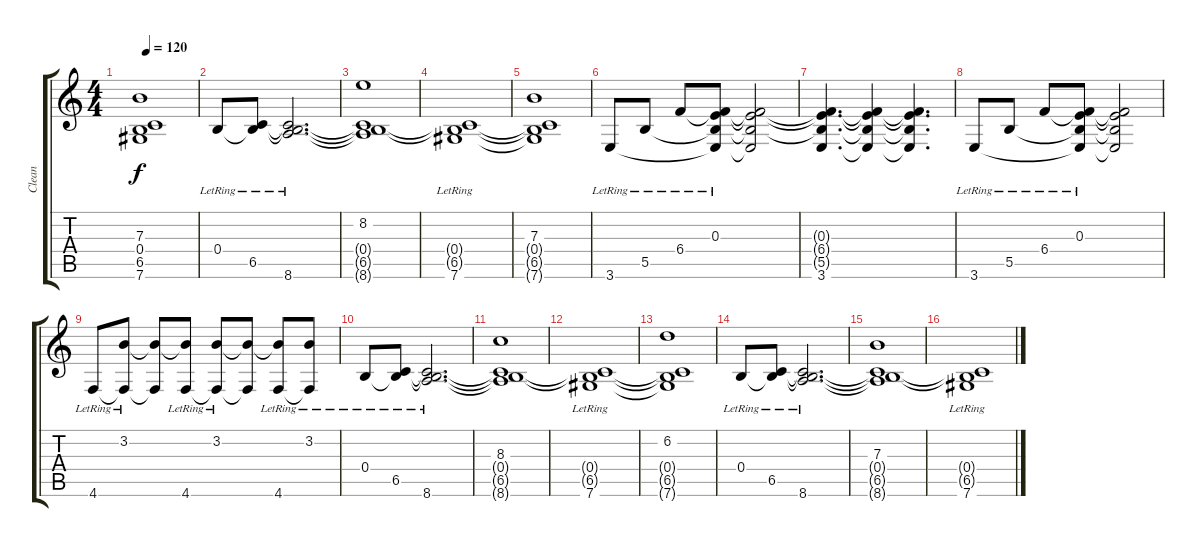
\track ("Clean" "Clean") {instrument electricguitarjazz}
\staff {score tabs}
\tuning (Db4 Ab3 E3 B2 Gb2 Db2) {hide}
\ts (4 4)
\tempo 120
\clef g2
\ks c
(7.3 0.4{t} 6.5{t} 7.6{t}).1{dy f} |
0.4{lr}.8 (0.4{t} 6.5{lr}).8 (0.4{t} 6.5{t} 8.6{lr}).2{d} |
(8.2 0.4{t} 6.5{t} 8.6{t}).1 |
(0.4{t} 6.5{t} 7.6{lr}).1 |
(7.3 0.4{t} 6.5{t} 7.6{t}).1 |
3.6{lr}.8 5.5{lr}.8 6.4{lr}.8 (0.3{lr} 6.4{t} 5.5{t} 3.6{t}).8 (0.3{t} 6.4{t} 5.5{t} 3.6{t}).2 |
(0.3{t} 6.4{t} 5.5{t} 3.6).4{d} (0.3{t} 6.4{t} 5.5{t} 3.6{t}).4 (0.3{t} 6.4{t} 5.5{t} 3.6{t}).4{d} |
3.6{lr}.8 5.5{lr}.8 6.4{lr}.8 (0.3{lr} 6.4{t} 5.5{t} 3.6{t}).8 (0.3{t} 6.4{t} 5.5{t} 3.6{t}).2 |
4.6{lr}.8 (3.2{lr} 4.6{t}).8 (3.2{t} 4.6{t}).8 (3.2{t} 4.6{lr}).8 (3.2{lr} 4.6{t}).8 (3.2{t} 4.6{t}).8 (3.2{t} 4.6{lr}).8 (3.2{lr} 4.6{t}).8 |
0.4{lr}.8 (0.4{t} 6.5{lr}).8 (0.4{t} 6.5{t} 8.6{lr}).2{d} |
(8.3 0.4{t} 6.5{t} 8.6{t}).1 |
(0.4{t} 6.5{t} 7.6{lr}).1 |
(6.2 0.4{t} 6.5{t} 7.6{t}).1 |
0.4{lr}.8 (0.4{t} 6.5{lr}).8 (0.4{t} 6.5{t} 8.6{lr}).2{d} |
(7.3 0.4{t} 6.5{t} 8.6{t}).1 |
(0.4{t} 6.5{t} 7.6{lr}).1
